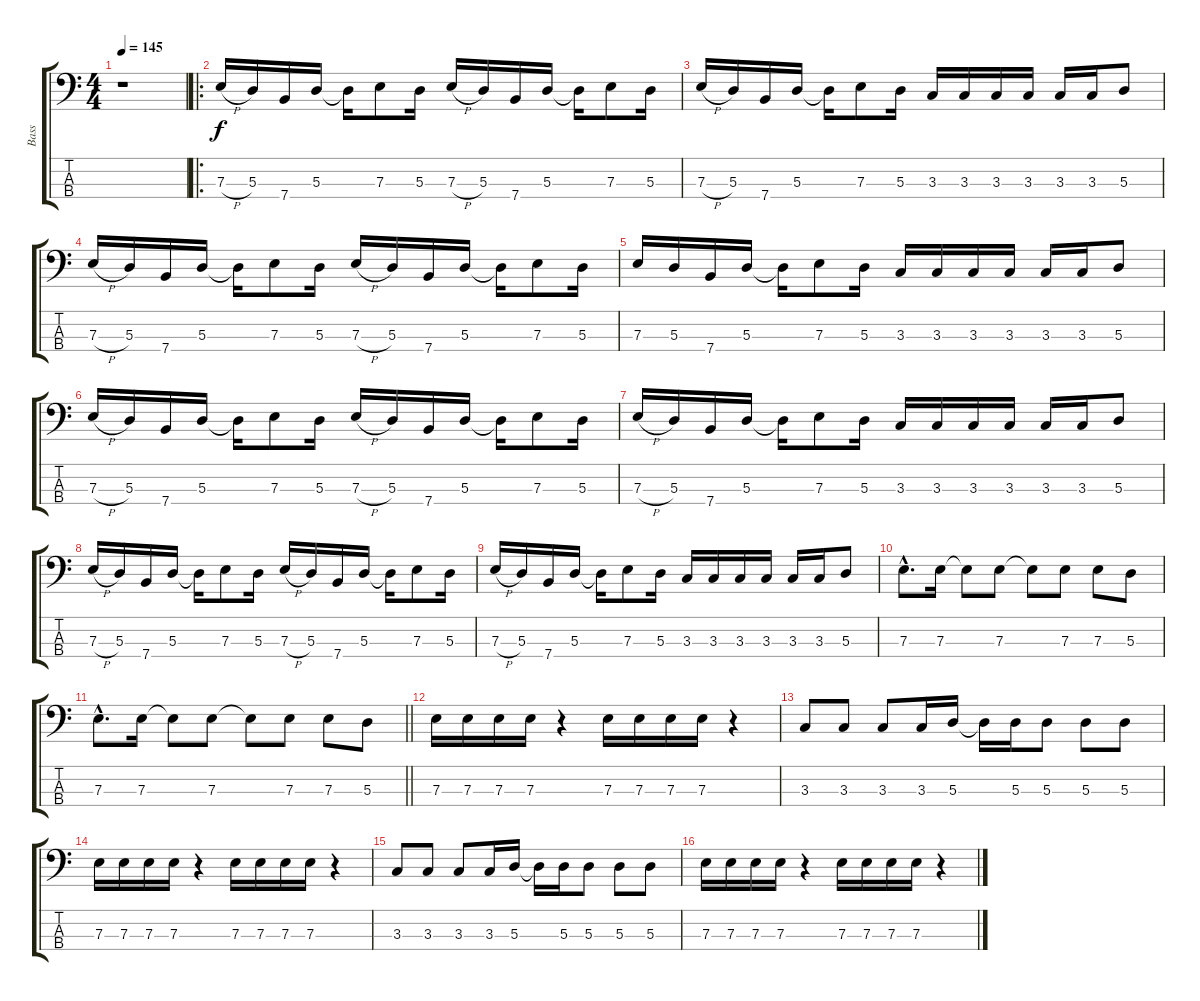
\track ("Bass" "Bass") {instrument electricbasspick}
\staff {score tabs}
\tuning (G2 D2 A1 E1) {hide}
\ts (4 4)
\tempo 145
\clef f4
\ks c
r.1{dy f instrument electricbasspick} |
\ro
7.3{h}.16 5.3.16 7.4.16 5.3.16 5.3{t}.16 7.3.8 5.3.16 7.3{h}.16 5.3.16 7.4.16 5.3.16 5.3{t}.16 7.3.8 5.3.16 |
7.3{h}.16 5.3.16 7.4.16 5.3.16 5.3{t}.16 7.3.8 5.3.16 3.3.16 3.3.16 3.3.16 3.3.16 3.3.16 3.3.16 5.3.8 |
7.3{h}.16 5.3.16 7.4.16 5.3.16 5.3{t}.16 7.3.8 5.3.16 7.3{h}.16 5.3.16 7.4.16 5.3.16 5.3{t}.16 7.3.8 5.3.16 |
7.3.16 5.3.16 7.4.16 5.3.16 5.3{t}.16 7.3.8 5.3.16 3.3.16 3.3.16 3.3.16 3.3.16 3.3.16 3.3.16 5.3.8 |
7.3{h}.16 5.3.16 7.4.16 5.3.16 5.3{t}.16 7.3.8 5.3.16 7.3{h}.16 5.3.16 7.4.16 5.3.16 5.3{t}.16 7.3.8 5.3.16 |
7.3{h}.16 5.3.16 7.4.16 5.3.16 5.3{t}.16 7.3.8 5.3.16 3.3.16 3.3.16 3.3.16 3.3.16 3.3.16 3.3.16 5.3.8 |
7.3{h}.16 5.3.16 7.4.16 5.3.16 5.3{t}.16 7.3.8 5.3.16 7.3{h}.16 5.3.16 7.4.16 5.3.16 5.3{t}.16 7.3.8 5.3.16 |
7.3{h}.16 5.3.16 7.4.16 5.3.16 5.3{t}.16 7.3.8 5.3.16 3.3.16 3.3.16 3.3.16 3.3.16 3.3.16 3.3.16 5.3.8 |
7.3{hac}.8{d} 7.3.16 7.3{t}.8 7.3.8 7.3{t}.8 7.3.8 7.3.8 5.3.8 |
\barLineRight lightlight
7.3{hac}.8{d} 7.3.16 7.3{t}.8 7.3.8 7.3{t}.8 7.3.8 7.3.8 5.3.8 |
7.3.16 7.3.16 7.3.16 7.3.16 r.4 7.3.16 7.3.16 7.3.16 7.3.16 r.4 |
3.3.8 3.3.8 3.3.8 3.3.16 5.3.16 5.3{t}.16 5.3.16 5.3.8 5.3.8 5.3.8 |
7.3.16 7.3.16 7.3.16 7.3.16 r.4 7.3.16 7.3.16 7.3.16 7.3.16 r.4 |
3.3.8 3.3.8 3.3.8 3.3.16 5.3.16 5.3{t}.16 5.3.16 5.3.8 5.3.8 5.3.8 |
7.3.16 7.3.16 7.3.16 7.3.16 r.4 7.3.16 7.3.16 7.3.16 7.3.16 r.4
